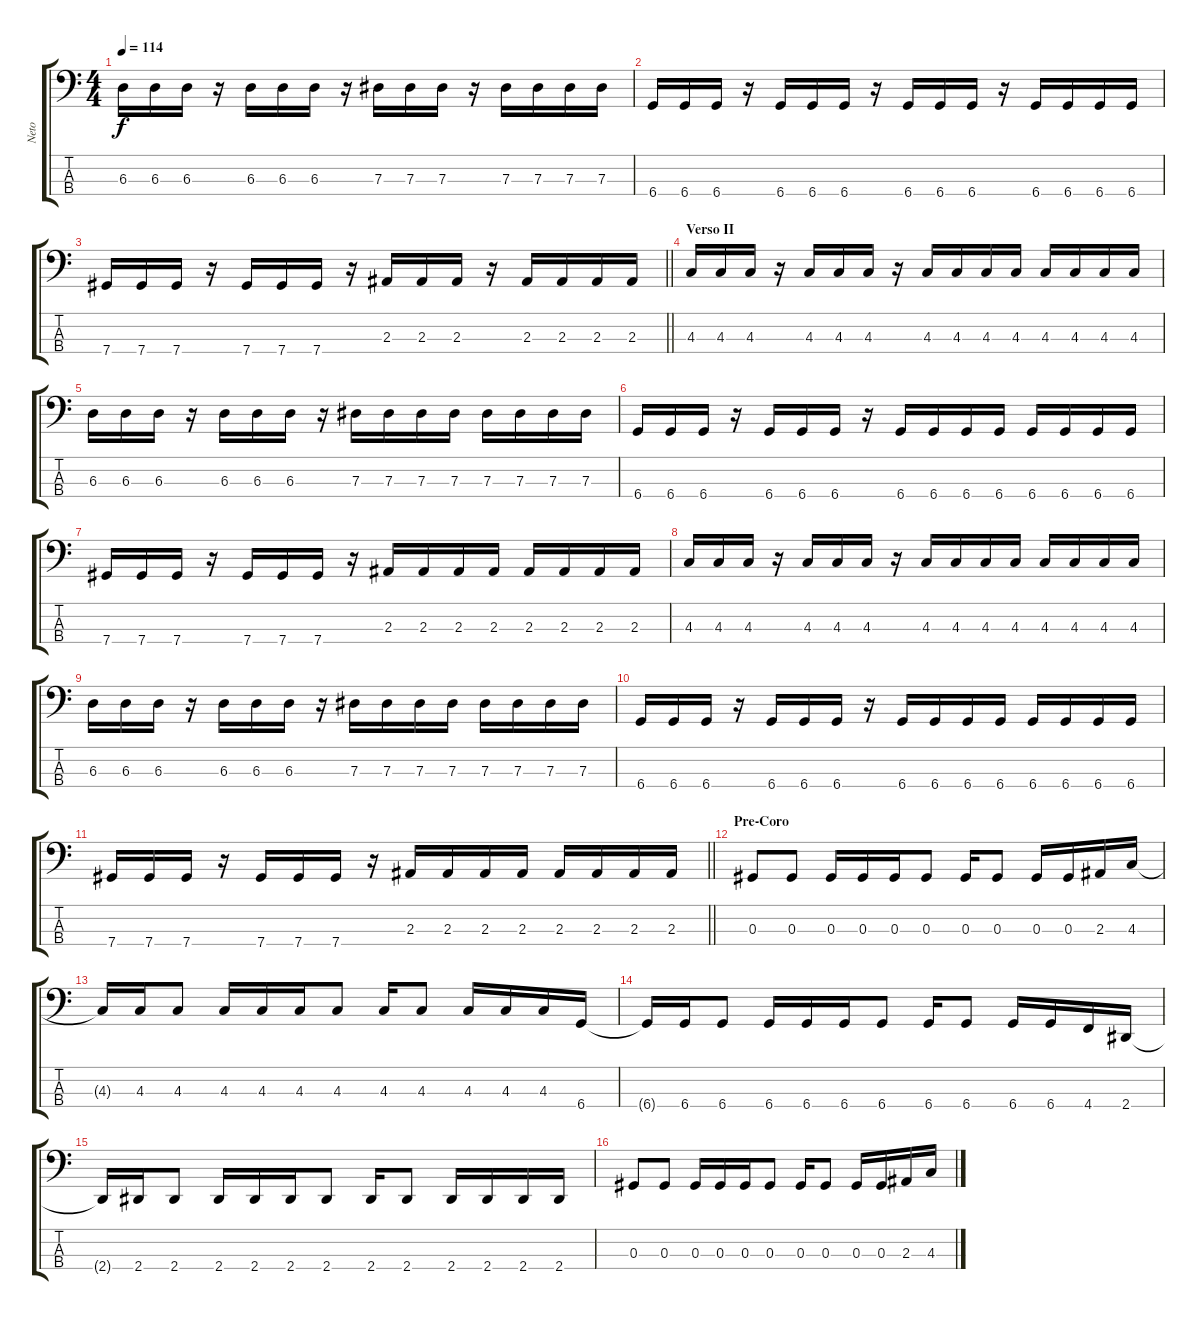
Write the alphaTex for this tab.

\track ("Neto" "Neto") {instrument electricbasspick}
\staff {score tabs}
\tuning (Gb2 Db2 Ab1 Db1) {hide}
\ts (4 4)
\tempo 114
\clef f4
\ks c
6.3.16{dy f} 6.3.16 6.3.16 r.16 6.3.16 6.3.16 6.3.16 r.16 7.3.16 7.3.16 7.3.16 r.16 7.3.16 7.3.16 7.3.16 7.3.16 |
6.4.16 6.4.16 6.4.16 r.16 6.4.16 6.4.16 6.4.16 r.16 6.4.16 6.4.16 6.4.16 r.16 6.4.16 6.4.16 6.4.16 6.4.16 |
\barLineRight lightlight
7.4.16 7.4.16 7.4.16 r.16 7.4.16 7.4.16 7.4.16 r.16 2.3.16 2.3.16 2.3.16 r.16 2.3.16 2.3.16 2.3.16 2.3.16 |
\section ("" "Verso II")
4.3.16 4.3.16 4.3.16 r.16 4.3.16 4.3.16 4.3.16 r.16 4.3.16 4.3.16 4.3.16 4.3.16 4.3.16 4.3.16 4.3.16 4.3.16 |
6.3.16 6.3.16 6.3.16 r.16 6.3.16 6.3.16 6.3.16 r.16 7.3.16 7.3.16 7.3.16 7.3.16 7.3.16 7.3.16 7.3.16 7.3.16 |
6.4.16 6.4.16 6.4.16 r.16 6.4.16 6.4.16 6.4.16 r.16 6.4.16 6.4.16 6.4.16 6.4.16 6.4.16 6.4.16 6.4.16 6.4.16 |
7.4.16 7.4.16 7.4.16 r.16 7.4.16 7.4.16 7.4.16 r.16 2.3.16 2.3.16 2.3.16 2.3.16 2.3.16 2.3.16 2.3.16 2.3.16 |
4.3.16 4.3.16 4.3.16 r.16 4.3.16 4.3.16 4.3.16 r.16 4.3.16 4.3.16 4.3.16 4.3.16 4.3.16 4.3.16 4.3.16 4.3.16 |
6.3.16 6.3.16 6.3.16 r.16 6.3.16 6.3.16 6.3.16 r.16 7.3.16 7.3.16 7.3.16 7.3.16 7.3.16 7.3.16 7.3.16 7.3.16 |
6.4.16 6.4.16 6.4.16 r.16 6.4.16 6.4.16 6.4.16 r.16 6.4.16 6.4.16 6.4.16 6.4.16 6.4.16 6.4.16 6.4.16 6.4.16 |
\barLineRight lightlight
7.4.16 7.4.16 7.4.16 r.16 7.4.16 7.4.16 7.4.16 r.16 2.3.16 2.3.16 2.3.16 2.3.16 2.3.16 2.3.16 2.3.16 2.3.16 |
\section ("" "Pre-Coro")
0.3.8 0.3.8 0.3.16 0.3.16 0.3.16 0.3.8 0.3.16 0.3.8 0.3.16 0.3.16 2.3.16 4.3.16 |
4.3{t}.16 4.3.16 4.3.8 4.3.16 4.3.16 4.3.16 4.3.8 4.3.16 4.3.8 4.3.16 4.3.16 4.3.16 6.4.16 |
6.4{t}.16 6.4.16 6.4.8 6.4.16 6.4.16 6.4.16 6.4.8 6.4.16 6.4.8 6.4.16 6.4.16 4.4.16 2.4.16 |
2.4{t}.16 2.4.16 2.4.8 2.4.16 2.4.16 2.4.16 2.4.8 2.4.16 2.4.8 2.4.16 2.4.16 2.4.16 2.4.16 |
0.3.8 0.3.8 0.3.16 0.3.16 0.3.16 0.3.8 0.3.16 0.3.8 0.3.16 0.3.16 2.3.16 4.3.16
